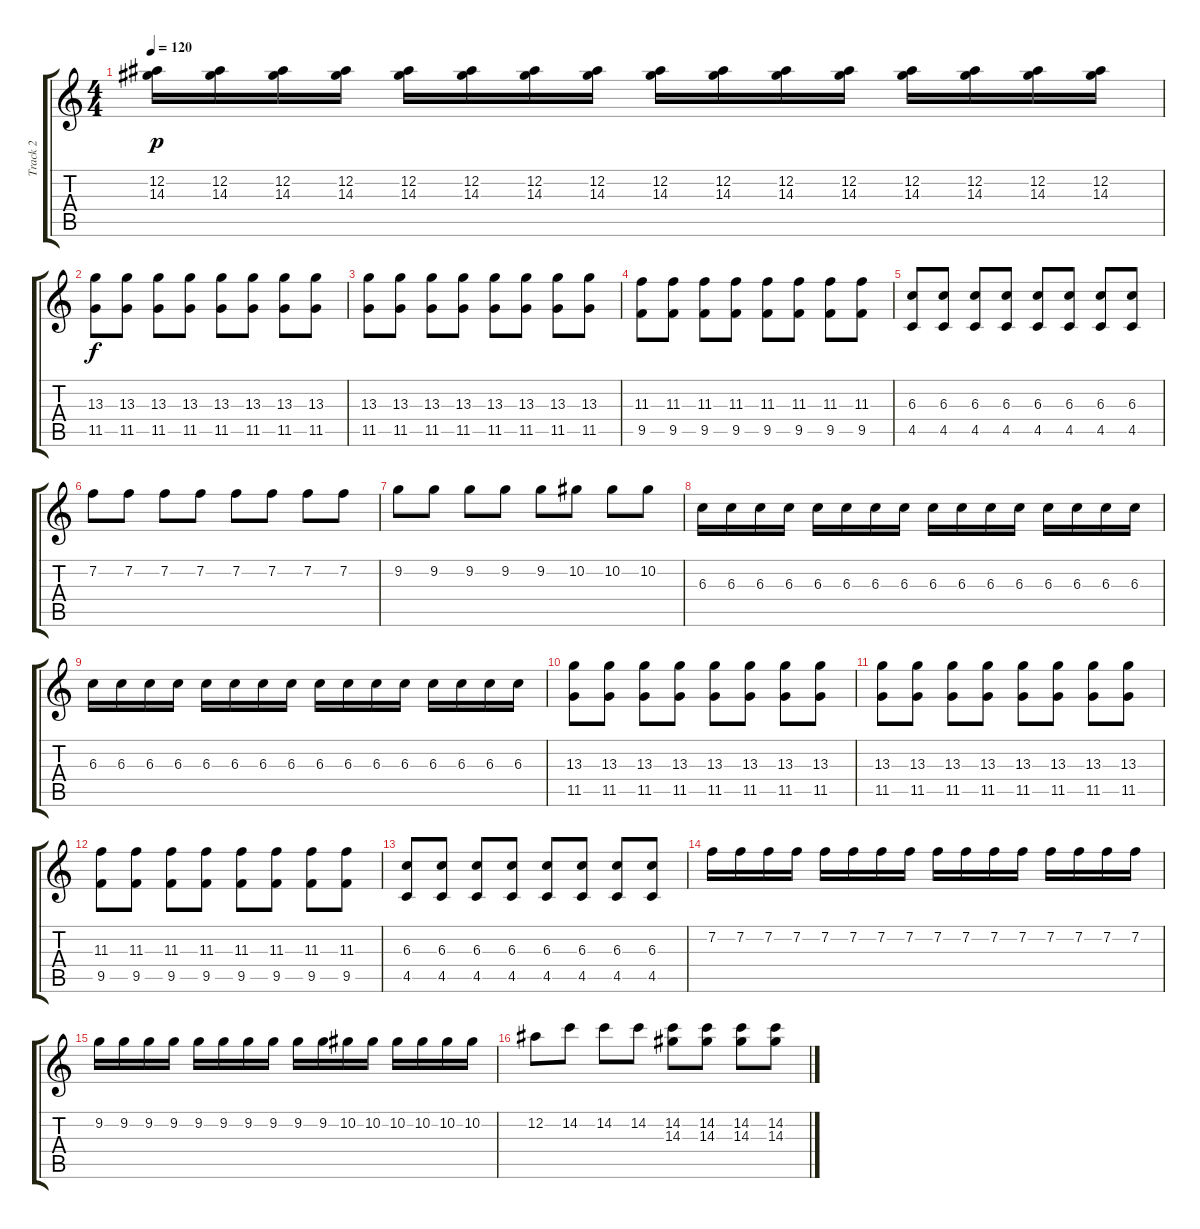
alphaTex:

\track ("Track 2" "Track 2") {instrument overdrivenguitar}
\staff {score tabs}
\tuning (Eb4 Bb3 Gb3 Db3 Ab2 Db2) {hide}
\ts (4 4)
\tempo 120
\clef g2
\ks c
(12.2 14.3).16{dy p} (12.2 14.3).16 (12.2 14.3).16 (12.2 14.3).16 (12.2 14.3).16 (12.2 14.3).16 (12.2 14.3).16 (12.2 14.3).16 (12.2 14.3).16 (12.2 14.3).16 (12.2 14.3).16 (12.2 14.3).16 (12.2 14.3).16 (12.2 14.3).16 (12.2 14.3).16 (12.2 14.3).16 |
(13.3 11.5).8{dy f} (13.3 11.5).8 (13.3 11.5).8 (13.3 11.5).8 (13.3 11.5).8 (13.3 11.5).8 (13.3 11.5).8 (13.3 11.5).8 |
(13.3 11.5).8 (13.3 11.5).8 (13.3 11.5).8 (13.3 11.5).8 (13.3 11.5).8 (13.3 11.5).8 (13.3 11.5).8 (13.3 11.5).8 |
(11.3 9.5).8 (11.3 9.5).8 (11.3 9.5).8 (11.3 9.5).8 (11.3 9.5).8 (11.3 9.5).8 (11.3 9.5).8 (11.3 9.5).8 |
(6.3 4.5).8 (6.3 4.5).8 (6.3 4.5).8 (6.3 4.5).8 (6.3 4.5).8 (6.3 4.5).8 (6.3 4.5).8 (6.3 4.5).8 |
7.2.8 7.2.8 7.2.8 7.2.8 7.2.8 7.2.8 7.2.8 7.2.8 |
9.2.8 9.2.8 9.2.8 9.2.8 9.2.8 10.2.8 10.2.8 10.2.8 |
6.3.16 6.3.16 6.3.16 6.3.16 6.3.16 6.3.16 6.3.16 6.3.16 6.3.16 6.3.16 6.3.16 6.3.16 6.3.16 6.3.16 6.3.16 6.3.16 |
6.3.16 6.3.16 6.3.16 6.3.16 6.3.16 6.3.16 6.3.16 6.3.16 6.3.16 6.3.16 6.3.16 6.3.16 6.3.16 6.3.16 6.3.16 6.3.16 |
(13.3 11.5).8 (13.3 11.5).8 (13.3 11.5).8 (13.3 11.5).8 (13.3 11.5).8 (13.3 11.5).8 (13.3 11.5).8 (13.3 11.5).8 |
(13.3 11.5).8 (13.3 11.5).8 (13.3 11.5).8 (13.3 11.5).8 (13.3 11.5).8 (13.3 11.5).8 (13.3 11.5).8 (13.3 11.5).8 |
(11.3 9.5).8 (11.3 9.5).8 (11.3 9.5).8 (11.3 9.5).8 (11.3 9.5).8 (11.3 9.5).8 (11.3 9.5).8 (11.3 9.5).8 |
(6.3 4.5).8 (6.3 4.5).8 (6.3 4.5).8 (6.3 4.5).8 (6.3 4.5).8 (6.3 4.5).8 (6.3 4.5).8 (6.3 4.5).8 |
7.2.16 7.2.16 7.2.16 7.2.16 7.2.16 7.2.16 7.2.16 7.2.16 7.2.16 7.2.16 7.2.16 7.2.16 7.2.16 7.2.16 7.2.16 7.2.16 |
9.2.16 9.2.16 9.2.16 9.2.16 9.2.16 9.2.16 9.2.16 9.2.16 9.2.16 9.2.16 10.2.16 10.2.16 10.2.16 10.2.16 10.2.16 10.2.16 |
12.2.8 14.2.8 14.2.8 14.2.8 (14.2 14.3).8 (14.2 14.3).8 (14.2 14.3).8 (14.2 14.3).8
